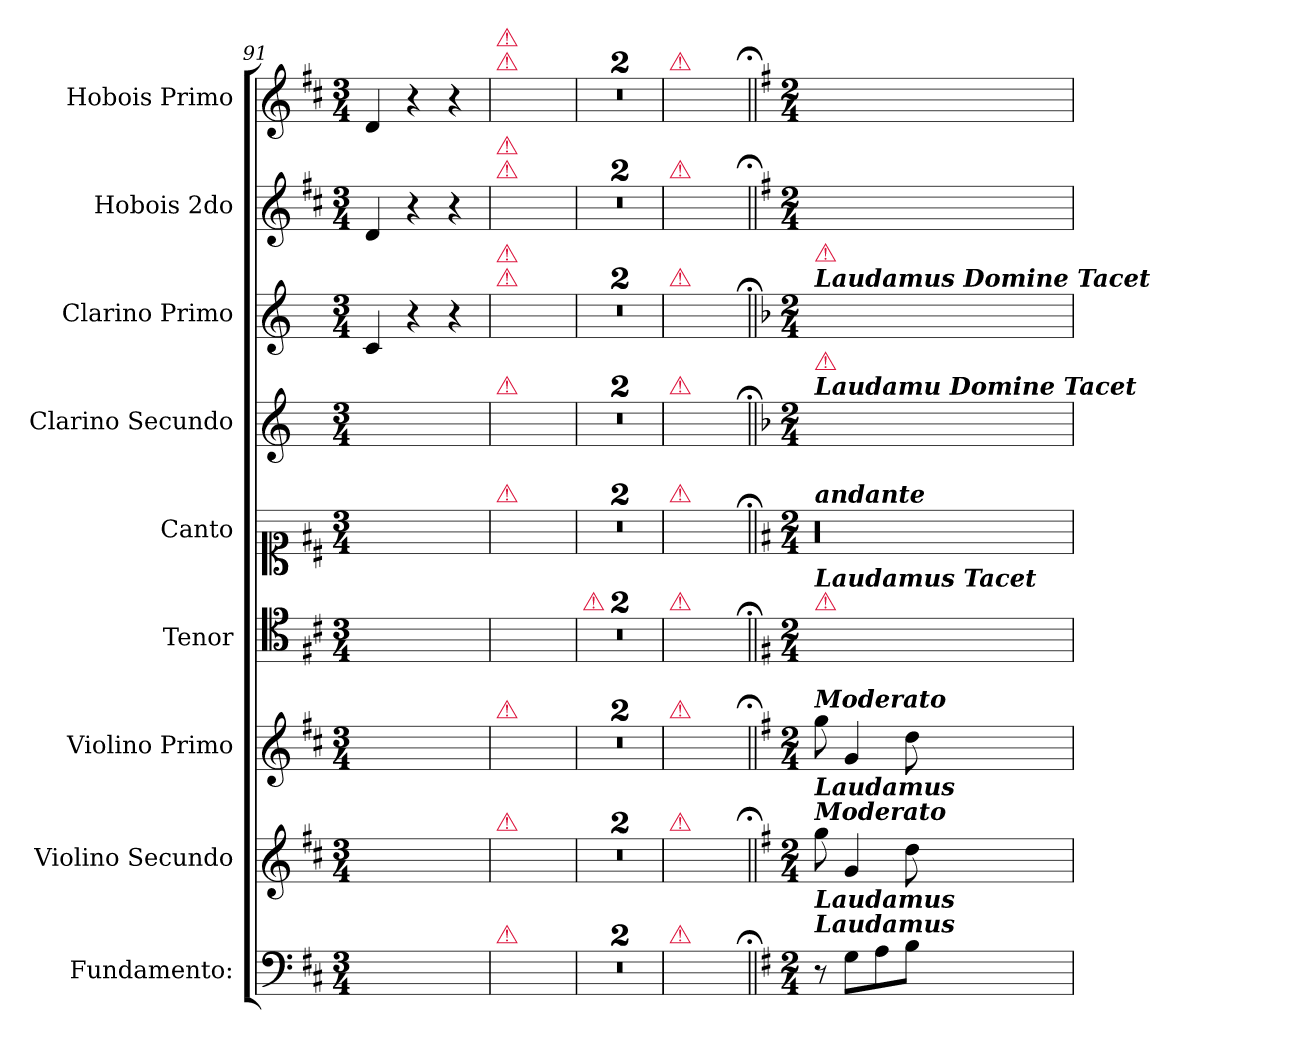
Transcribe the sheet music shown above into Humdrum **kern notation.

**kern	**kern	**kern	**kern	**kern	**kern	**kern	**kern	**kern
*part9	*part8	*part7	*part6	*part5	*part4	*part3	*part2	*part1
*staff9	*staff8	*staff7	*staff6	*staff5	*staff4	*staff3	*staff2	*staff1
*I"Fundamento:	*I"Violino Secundo	*I"Violino Primo	*I"Tenor	*I"Canto	*I"Clarino Secundo	*I"Clarino Primo	*I"Hobois 2do	*I"Hobois Primo
*	*I'vl 2	*I'vl 1	*I'T	*	*I'clno 2	*I'clno 1	*	*
*clefF4	*clefG2	*clefG2	*clefC4	*clefC1	*clefG2	*clefG2	*clefG2	*clefG2
*	*	*	*	*	*ITrd-1c-2	*ITrd-1c-2	*	*
*k[f#c#]	*k[f#c#]	*k[f#c#]	*k[f#c#]	*k[f#c#]	*k[f#c#]	*k[f#c#]	*k[f#c#]	*k[f#c#]
*M3/4	*M3/4	*M3/4	*M3/4	*M3/4	*M3/4	*M3/4	*M3/4	*M3/4
=91	=91	=91	=91	=91	=91	=91	=91	=91
2.ryy	2.ryy	2.ryy	2.ryy	2.ryy	2.ryy	4d/	4d/	4d/
.	.	.	.	.	.	4r	4r	4r
.	.	.	.	.	.	4r	4r	4r
=92	=92	=92	=92	=92	=92	=92	=92	=92
!	!	!	!	!	!	!	!	!LO:TX:a:color=crimson:t=⚠
!	!	!	!	!	!	!	!	!LO:TX:a:color=crimson:t=⚠
!	!	!	!	!	!	!	!LO:TX:a:color=crimson:t=⚠	!
!	!	!	!	!	!	!	!LO:TX:a:color=crimson:t=⚠	!
!	!	!	!	!	!	!LO:TX:a:color=crimson:t=⚠	!	!
!	!	!	!	!	!	!LO:TX:a:color=crimson:t=⚠	!	!
!	!	!	!	!	!LO:TX:a:color=crimson:t=⚠	!	!	!
!	!	!	!	!LO:TX:a:color=crimson:t=⚠	!	!	!	!
!	!	!LO:TX:a:color=crimson:t=⚠	!	!	!	!	!	!
!	!LO:TX:a:color=crimson:t=⚠	!	!	!	!	!	!	!
!LO:TX:a:color=crimson:t=⚠	!	!	!	!	!	!	!	!
2.ryy	2.ryy	2.ryy	2.ryy	2.ryy	2.ryy	2.ryy	2.ryy	2.ryy
=93	=93	=93	=93	=93	=93	=93	=93	=93
!	!	!	!LO:TX:a:color=crimson:t=⚠	!	!	!	!	!
2.ryy	2.ryy	2.ryy	2.ryy	2.ryy	2.ryy	2.ryy	2.ryy	2.ryy
=94	=94	=94	=94	=94	=94	=94	=94	=94
2.ryy	2.ryy	2.ryy	2.ryy	2.ryy	2.ryy	2.ryy	2.ryy	2.ryy
=95	=95	=95	=95	=95	=95	=95	=95	=95
!	!	!	!	!	!	!	!	!LO:TX:a:color=crimson:t=⚠
!	!	!	!	!	!	!	!LO:TX:a:color=crimson:t=⚠	!
!	!	!	!	!	!	!LO:TX:a:color=crimson:t=⚠	!	!
!	!	!	!	!	!LO:TX:a:color=crimson:t=⚠	!	!	!
!	!	!	!	!LO:TX:a:color=crimson:t=⚠	!	!	!	!
!	!	!	!LO:TX:a:color=crimson:t=⚠	!	!	!	!	!
!	!	!LO:TX:a:color=crimson:t=⚠	!	!	!	!	!	!
!	!LO:TX:a:color=crimson:t=⚠	!	!	!	!	!	!	!
!LO:TX:a:color=crimson:t=⚠	!	!	!	!	!	!	!	!
2.ryy	2.ryy	2.ryy	2.ryy	2.ryy	2.ryy	2.ryy	2.ryy	2.ryy
=96||;	=96||;	=96||;	=96||;	=96||;	=96||;	=96||;	=96||;	=96||;
*k[f#]	*k[f#]	*k[f#]	*k[f#]	*k[f#]	*k[f#]	*k[f#]	*k[f#]	*k[f#]
*M2/4	*M2/4	*M2/4	*M2/4	*M2/4	*M2/4	*M2/4	*M2/4	*M2/4
!	!	!	!	!	!	!LO:TX:a:Bi:t=Laudamus Domine Tacet	!	!
!	!	!	!	!	!	!LO:TX:a:color=crimson:t=⚠	!	!
!	!	!	!	!	!LO:TX:a:Bi:t=Laudamu Domine Tacet	!	!	!
!	!	!	!	!	!LO:TX:a:Bi:color=crimson:t=⚠	!	!	!
!	!	!	!	!LO:TX:a:Bi:t=andante	!	!	!	!
!	!	!	!LO:TX:a:color=crimson:t=⚠	!	!	!	!	!
!	!	!	!LO:TX:a:Bi:t=Laudamus Tacet	!	!	!	!	!
!	!	!LO:TX:b:Bi:t=Laudamus	!	!	!	!	!	!
!	!	!LO:TX:a:Bi:t=Moderato	!	!	!	!	!	!
!	!LO:TX:b:Bi:t=Laudamus	!	!	!	!	!	!	!
!	!LO:TX:a:Bi:t=Moderato	!	!	!	!	!	!	!
!LO:TX:a:Bi:t=Laudamus	!	!	!	!	!	!	!	!
!	!	!	!	!LO:N:vis=00	!	!	!	!
8r	8gg\	8gg\	2ryy	0r	2ryy	2ryy	2ryy	2ryy
8G\L	4g/	4g/	.	.	.	.	.	.
8A\	.	.	.	.	.	.	.	.
8B\J	8dd\	8dd\	.	.	.	.	.	.
1.ryy	1.ryy	1.ryy	1.ryy	.	1.ryy	1.ryy	1.ryy	1.ryy
=	=	=	=	=	=	=	=	=
*-	*-	*-	*-	*-	*-	*-	*-	*-
